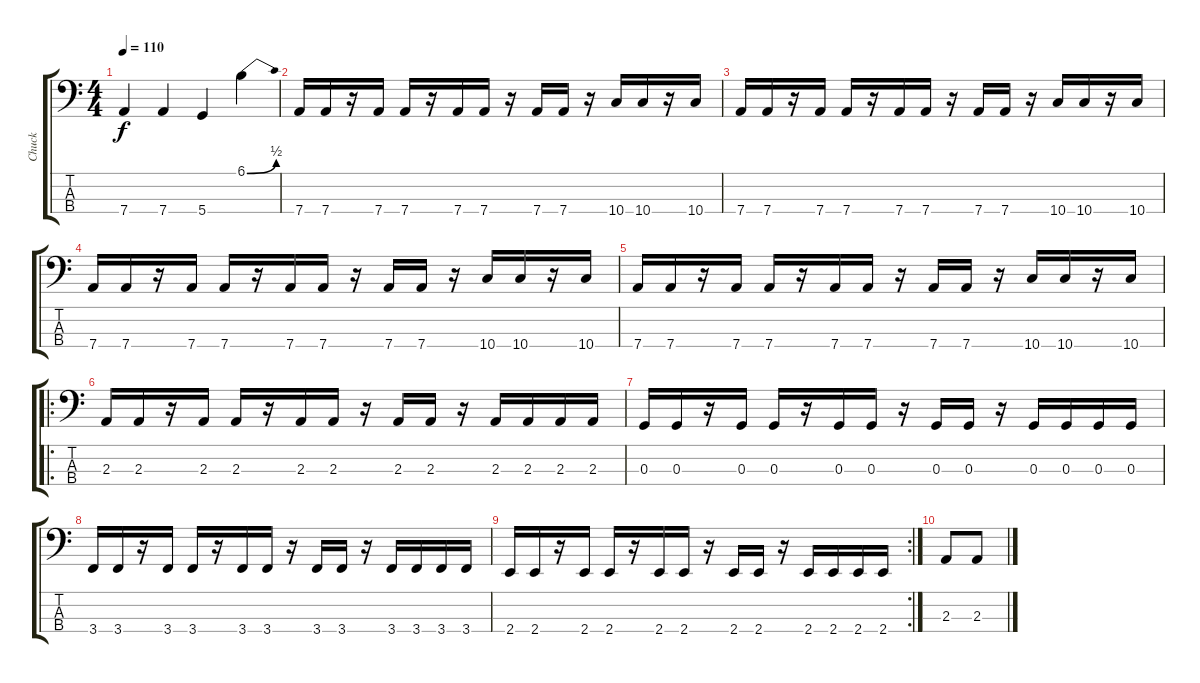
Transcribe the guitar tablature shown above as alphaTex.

\track ("Chuck" "Chuck") {instrument electricbassfinger}
\staff {score tabs}
\tuning (F2 C2 G1 D1) {hide}
\ts (4 4)
\tempo 110
\clef f4
\ks c
7.4.4{dy f} 7.4.4 5.4.4 6.1{be (bend 0 0 60 2)}.4 |
7.4.16 7.4.16 r.16 7.4.16 7.4.16 r.16 7.4.16 7.4.16 r.16 7.4.16 7.4.16 r.16 10.4.16 10.4.16 r.16 10.4.16 |
7.4.16 7.4.16 r.16 7.4.16 7.4.16 r.16 7.4.16 7.4.16 r.16 7.4.16 7.4.16 r.16 10.4.16 10.4.16 r.16 10.4.16 |
7.4.16 7.4.16 r.16 7.4.16 7.4.16 r.16 7.4.16 7.4.16 r.16 7.4.16 7.4.16 r.16 10.4.16 10.4.16 r.16 10.4.16 |
7.4.16 7.4.16 r.16 7.4.16 7.4.16 r.16 7.4.16 7.4.16 r.16 7.4.16 7.4.16 r.16 10.4.16 10.4.16 r.16 10.4.16 |
\ro
2.3.16 2.3.16 r.16 2.3.16 2.3.16 r.16 2.3.16 2.3.16 r.16 2.3.16 2.3.16 r.16 2.3.16 2.3.16 2.3.16 2.3.16 |
0.3.16 0.3.16 r.16 0.3.16 0.3.16 r.16 0.3.16 0.3.16 r.16 0.3.16 0.3.16 r.16 0.3.16 0.3.16 0.3.16 0.3.16 |
3.4.16 3.4.16 r.16 3.4.16 3.4.16 r.16 3.4.16 3.4.16 r.16 3.4.16 3.4.16 r.16 3.4.16 3.4.16 3.4.16 3.4.16 |
\rc 2
2.4.16 2.4.16 r.16 2.4.16 2.4.16 r.16 2.4.16 2.4.16 r.16 2.4.16 2.4.16 r.16 2.4.16 2.4.16 2.4.16 2.4.16 |
2.3.8 2.3.8
